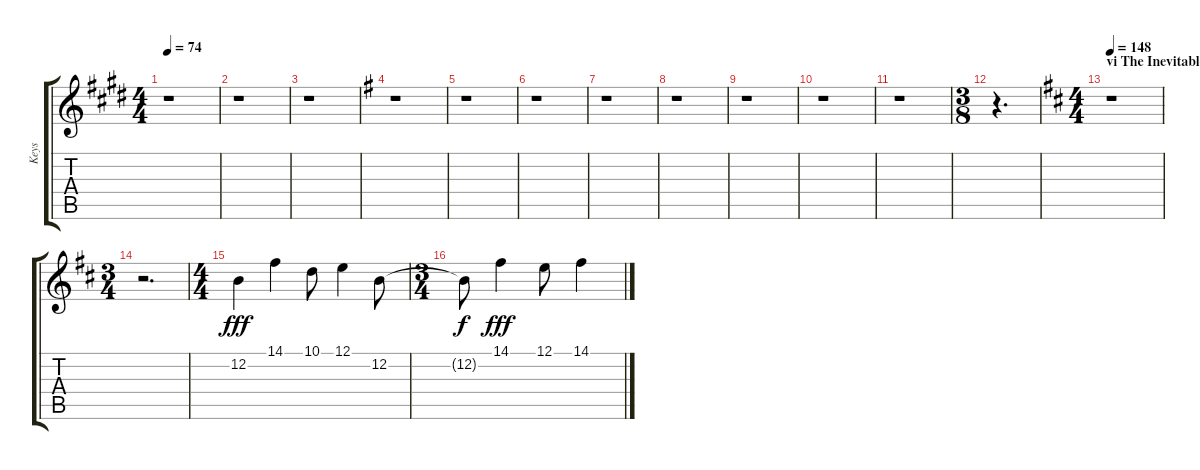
\track ("Keys" "Keys") {instrument fx3crystal}
\staff {score tabs}
\tuning (E4 B3 G3 D3 A2 E2) {hide}
\ts (4 4)
\tempo 74
\clef g2
\ks e
r.1{dy f} |
r.1 |
r.1 |
\ks g
r.1 |
r.1 |
r.1 |
r.1 |
r.1 |
r.1 |
r.1 |
r.1 |
\ts (3 8)
r.4{d} |
\ts (4 4)
\section ("" "vi The Inevitable Summer")
\tempo 148
\ks d
r.1 |
\ts (3 4)
r.2{d} |
\ts (4 4)
12.2.4{dy fff} 14.1.4 10.1.8 12.1.4 12.2.8 |
\ts (3 4)
12.2{t}.8{dy f} 14.1.4{dy fff} 12.1.8 14.1.4
